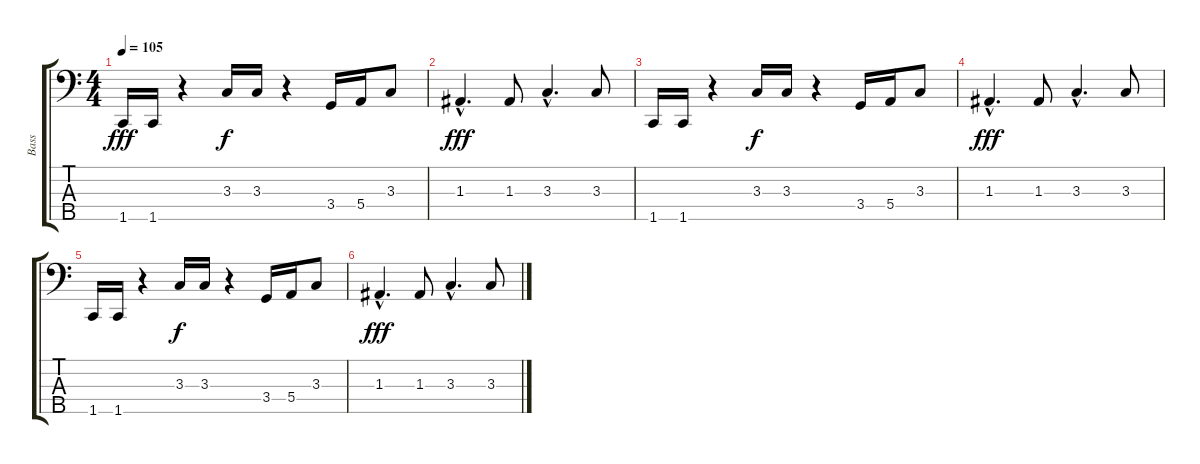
\track ("Bass" "Bass") {instrument synthbass1}
\staff {score tabs}
\tuning (G2 D2 A1 E1 B0) {hide}
\ts (4 4)
\tempo 105
\clef f4
\ks c
1.5.16{dy fff} 1.5.16 r.4 3.3.16{dy f} 3.3.16 r.4 3.4.16 5.4.16 3.3.8 |
1.3{hac}.4{d dy fff} 1.3.8 3.3{hac}.4{d} 3.3.8 |
1.5.16 1.5.16 r.4 3.3.16{dy f} 3.3.16 r.4 3.4.16 5.4.16 3.3.8 |
1.3{hac}.4{d dy fff} 1.3.8 3.3{hac}.4{d} 3.3.8 |
1.5.16 1.5.16 r.4 3.3.16{dy f} 3.3.16 r.4 3.4.16 5.4.16 3.3.8 |
1.3{hac}.4{d dy fff} 1.3.8 3.3{hac}.4{d} 3.3.8
